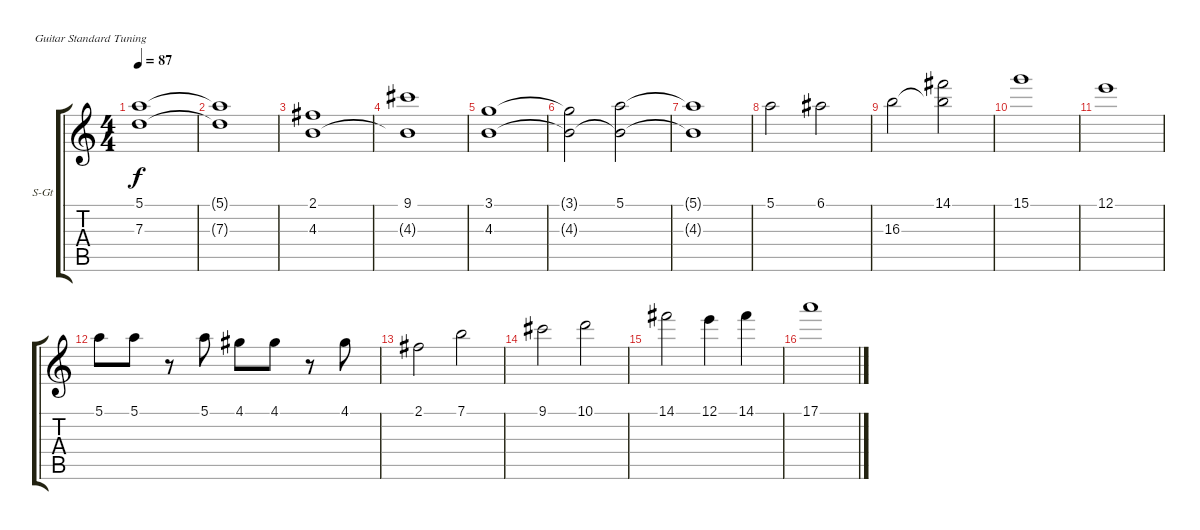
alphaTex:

\bracketExtendMode groupsimilarinstruments
\firstSystemTrackNameOrientation horizontal
\otherSystemsTrackNameOrientation horizontal
\track ("Strings" "S-Gt") {instrument stringensemble2}
\staff {score tabs}
\tuning (E4 B3 G3 D3 A2 E2)
\displaytranspose 12
\ts (4 4)
\tempo 87
\clef g2
\ks c
(5.1 7.3).1{dy f} |
(5.1{t} 7.3{t}).1 |
(2.1 4.3).1 |
(9.1 4.3{t}).1 |
(3.1 4.3).1 |
(3.1{t} 4.3{t}).2 (5.1 4.3{t}).2 |
(5.1{t} 4.3{t}).1 |
5.1.2 6.1.2 |
16.3.2 (14.1 16.3{t}).2 |
15.1.1 |
12.1.1 |
5.1.8 5.1.8 r.8 5.1.8 4.1.8 4.1.8 r.8 4.1.8 |
2.1.2 7.1.2 |
9.1.2 10.1.2 |
14.1.2 12.1.4 14.1.4 |
17.1.1
